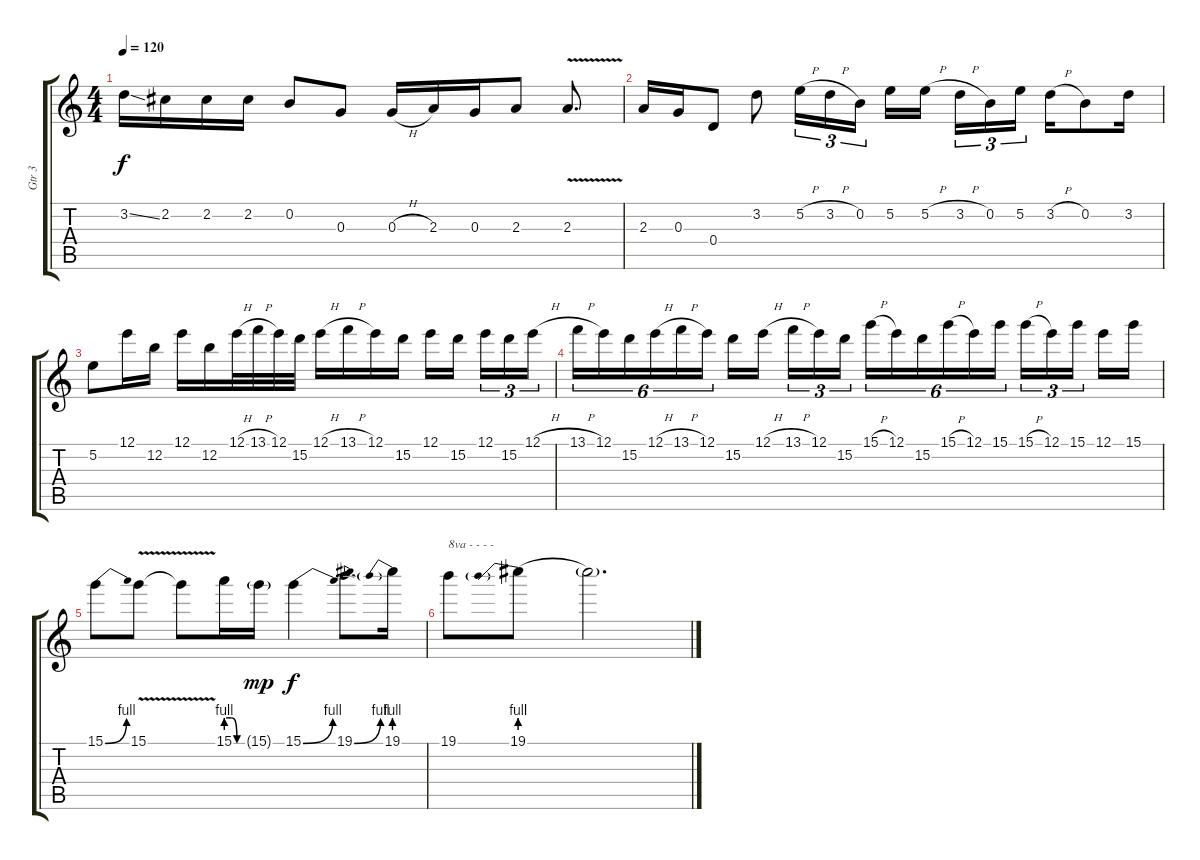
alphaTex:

\track ("Gtr 3" "Gtr 3") {instrument distortionguitar}
\staff {score tabs}
\tuning (E4 B3 G3 D3 A2 E2) {hide}
\ts (4 4)
\tempo 120
\clef g2
\ks c
3.2{ss}.16{dy f} 2.2.16 2.2.16 2.2.16 0.2.8 0.3.8 0.3{h}.16 2.3.16 0.3.16 2.3.8 2.3{v}.8{d} |
2.3.16 0.3.16 0.4.8 3.2.8 5.2{h}.16{tu (3 2)} 3.2{h}.16{tu (3 2)} 0.2.16{tu (3 2)} 5.2.16 5.2{h}.16 3.2{h}.16{tu (3 2)} 0.2.16{tu (3 2)} 5.2.16{tu (3 2)} 3.2{h}.16 0.2.8 3.2.16 |
5.2.8 12.1.16 12.2.16 12.1.16 12.2.16 12.1{h}.32 13.1{h}.32 12.1.32 15.2.32 12.1{h}.16 13.1{h}.16 12.1.16 15.2.16 12.1.16 15.2.16 12.1.16{tu (3 2)} 15.2.16{tu (3 2)} 12.1{h}.16{tu (3 2)} |
13.1{h}.16{tu (6 4)} 12.1.16{tu (6 4)} 15.2.16{tu (6 4)} 12.1{h}.16{tu (6 4)} 13.1{h}.16{tu (6 4)} 12.1.16{tu (6 4)} 15.2.16 12.1{h}.16 13.1{h}.16{tu (3 2)} 12.1.16{tu (3 2)} 15.2.16{tu (3 2)} 15.1{h}.16{tu (6 4)} 12.1.16{tu (6 4)} 15.2.16{tu (6 4)} 15.1{h}.16{tu (6 4)} 12.1.16{tu (6 4)} 15.1.16{tu (6 4)} 15.1{h}.16{tu (3 2)} 12.1.16{tu (3 2)} 15.1.16{tu (3 2)} 12.1.16 15.1.16 |
15.1{be (bend 0 0 60 4)}.8 15.1{v}.8 15.1{t}.8 15.1{be (custom 0 4 20 4 40 0 60 0)}.16 15.1{g}.16{dy mp} 15.1{be (bend 0 0 60 4)}.4{dy f} 19.1{be (bend 0 0 60 4)}.8{d} 19.1{be (prebend 0 4 60 4)}.16 |
19.1.8{txt "8va - - - - "} 19.1{be (prebend 0 4 60 4)}.8 19.1{t}.2{d}
